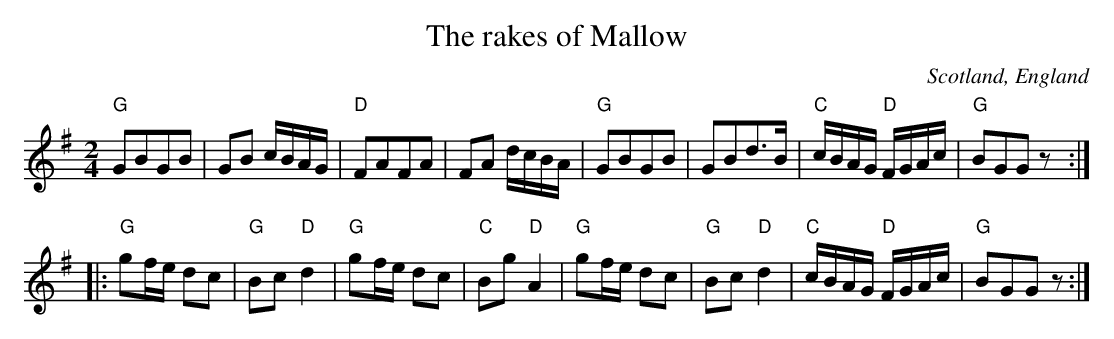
X:1
T:The rakes of Mallow
O:Scotland, England
M:2/4
L:1/8
K:G
"G"GBGB| GB c/B/A/G/|"D"FAFA|\
FA d/c/B/A/|"G"GBGB|\
GBd>B|"C"c/B/A/G/ "D"F/G/A/c/|"G"BGGz:|
|:"G"gf/e/ dc|"G"Bc "D"d2|\
"G"gf/e/ dc|"C"Bg "D"A2|"G"gf/e/ dc|\
"G"Bc "D"d2|"C"c/B/A/G/ "D"F/G/A/c/|"G"BGGz:|
